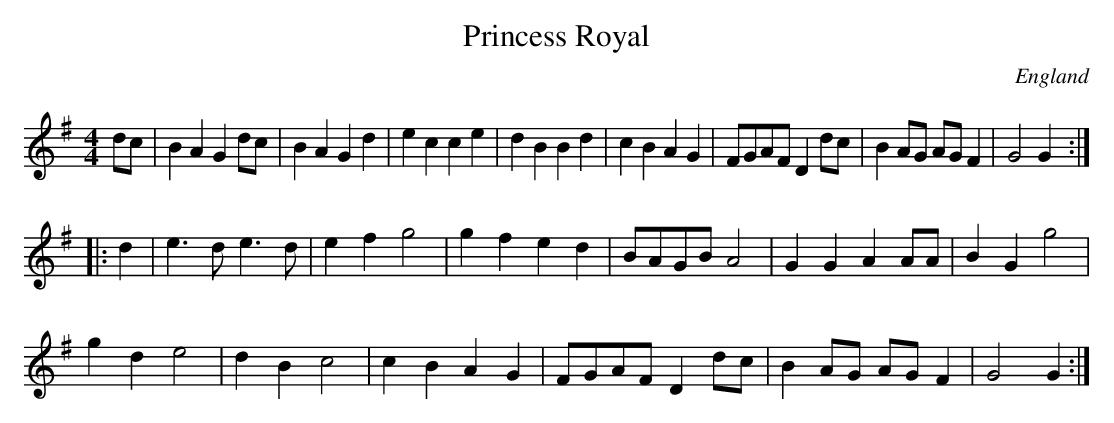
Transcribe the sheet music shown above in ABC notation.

X:1
T:Princess Royal
L:1/4
M:4/4
O:England
K:G major
d/c/ | \
BA Gd/c/ | BA Gd | ec ce | dB Bd | \
cB AG | F/G/A/F/ Dd/c/ | BA/G/ A/G/F | G2 G ::
d|\
e>d e>d | ef g2 | gf ed | B/A/G/B/ A2 | GG AA/A/ | BG g2 |
gd e2 | dB c2 | cB AG | F/G/A/F/ Dd/c/ |  BA/G/ A/G/F | G2 G :|
